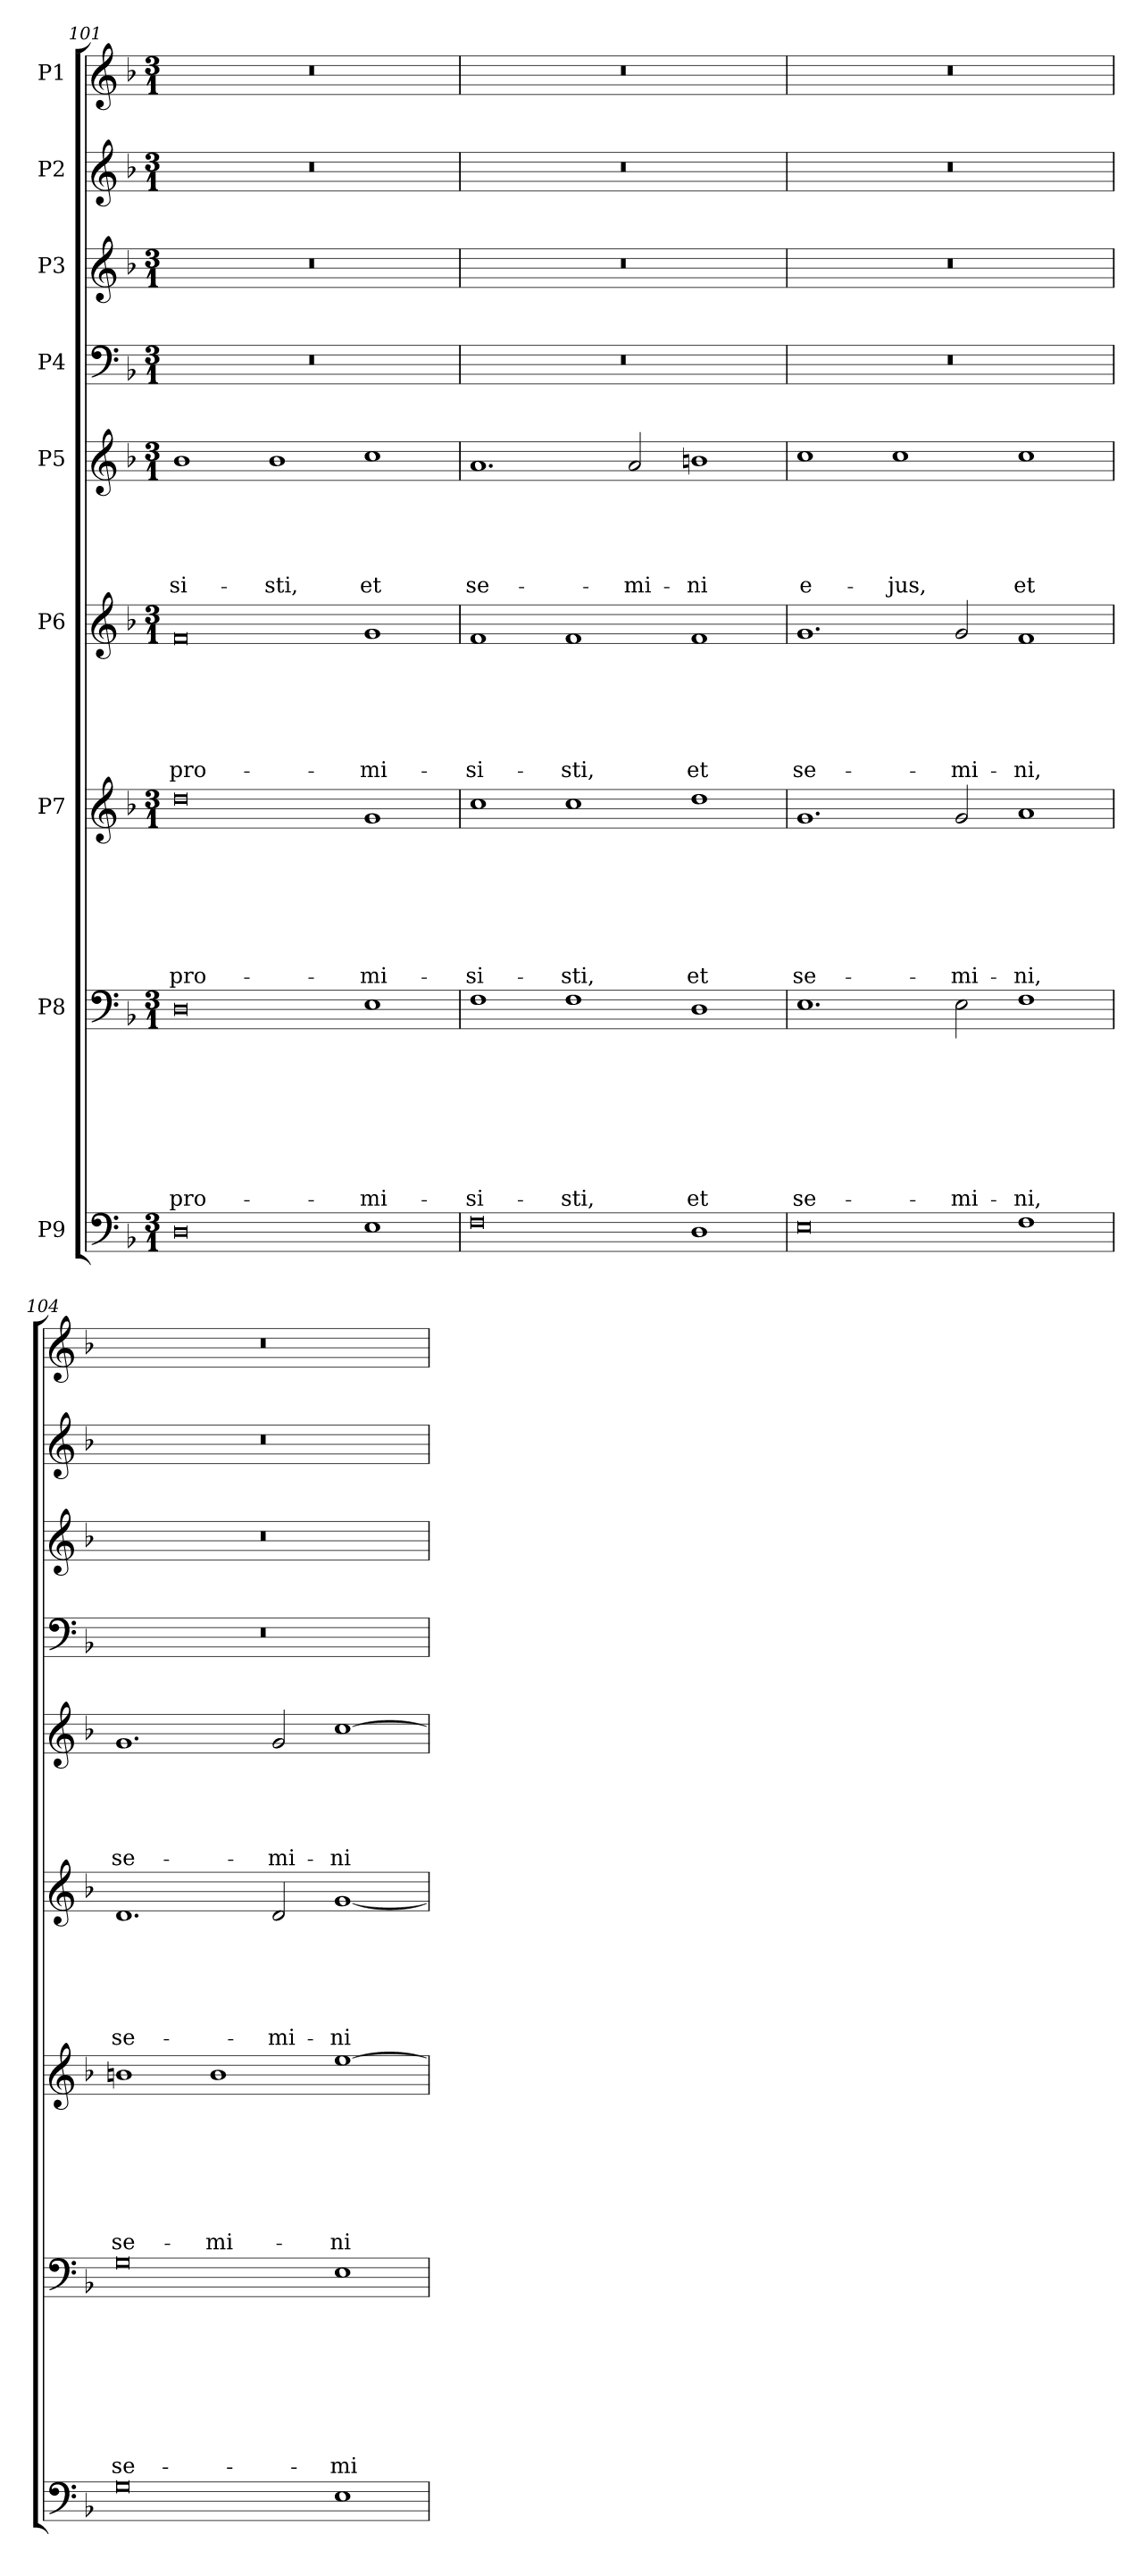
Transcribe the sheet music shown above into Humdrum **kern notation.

**kern	**kern	**text	**text	**text	**text	**text	**text	**text	**text	**kern	**text	**text	**text	**text	**text	**text	**text	**kern	**text	**text	**text	**text	**text	**text	**kern	**text	**text	**text	**text	**text	**kern	**kern	**kern	**kern
*part9	*part8	*part8	*part8	*part8	*part8	*part8	*part8	*part8	*part8	*part7	*part7	*part7	*part7	*part7	*part7	*part7	*part7	*part6	*part6	*part6	*part6	*part6	*part6	*part6	*part5	*part5	*part5	*part5	*part5	*part5	*part4	*part3	*part2	*part1
*staff9	*staff8	*staff8	*staff8	*staff8	*staff8	*staff8	*staff8	*staff8	*staff8	*staff7	*staff7	*staff7	*staff7	*staff7	*staff7	*staff7	*staff7	*staff6	*staff6	*staff6	*staff6	*staff6	*staff6	*staff6	*staff5	*staff5	*staff5	*staff5	*staff5	*staff5	*staff4	*staff3	*staff2	*staff1
*I"P9	*I"P8	*	*	*	*	*	*	*	*	*I"P7	*	*	*	*	*	*	*	*I"P6	*	*	*	*	*	*	*I"P5	*	*	*	*	*	*I"P4	*I"P3	*I"P2	*I"P1
*clefF4	*clefF4	*	*	*	*	*	*	*	*	*clefG2	*	*	*	*	*	*	*	*clefG2	*	*	*	*	*	*	*clefG2	*	*	*	*	*	*clefF4	*clefG2	*clefG2	*clefG2
*	*	*	*	*	*	*	*	*	*	*ITrd7c12	*	*	*	*	*	*	*	*	*	*	*	*	*	*	*	*	*	*	*	*	*	*ITrd7c12	*	*
*k[b-]	*k[b-]	*	*	*	*	*	*	*	*	*k[b-]	*	*	*	*	*	*	*	*k[b-]	*	*	*	*	*	*	*k[b-]	*	*	*	*	*	*k[b-]	*k[b-]	*k[b-]	*k[b-]
*F:	*F:	*	*	*	*	*	*	*	*	*F:	*	*	*	*	*	*	*	*F:	*	*	*	*	*	*	*F:	*	*	*	*	*	*F:	*F:	*F:	*F:
*M3/1	*M3/1	*	*	*	*	*	*	*	*	*M3/1	*	*	*	*	*	*	*	*M3/1	*	*	*	*	*	*	*M3/1	*	*	*	*	*	*M3/1	*M3/1	*M3/1	*M3/1
=101	=101	=101	=101	=101	=101	=101	=101	=101	=101	=101	=101	=101	=101	=101	=101	=101	=101	=101	=101	=101	=101	=101	=101	=101	=101	=101	=101	=101	=101	=101	=101	=101	=101	=101
!	!	!	!	!	!	!	!	!	!LO:LY:b	!	!	!	!	!	!	!	!LO:LY:b	!	!	!	!	!	!	!LO:LY:b	!	!	!	!	!	!LO:LY:b	!LO:N:vis=1	!LO:N:vis=1	!LO:N:vis=1	!LO:N:vis=1
0D	0D	.	.	.	.	.	.	.	pro-	0d	.	.	.	.	.	.	pro-	0f	.	.	.	.	.	pro-	1b-	.	.	.	.	-si-	0.r	0.r	0.r	0.r
!	!	!	!	!	!	!	!	!	!	!	!	!	!	!	!	!	!	!	!	!	!	!	!	!	!	!	!	!	!	!LO:LY:b	!	!	!	!
.	.	.	.	.	.	.	.	.	.	.	.	.	.	.	.	.	.	.	.	.	.	.	.	.	1b-	.	.	.	.	-sti,	.	.	.	.
!	!	!	!	!	!	!	!	!	!LO:LY:b	!	!	!	!	!	!	!	!LO:LY:b	!	!	!	!	!	!	!LO:LY:b	!	!	!	!	!	!LO:LY:b	!	!	!	!
1E	1E	.	.	.	.	.	.	.	-mi-	1G	.	.	.	.	.	.	-mi-	1g	.	.	.	.	.	-mi-	1cc	.	.	.	.	et	.	.	.	.
=102	=102	=102	=102	=102	=102	=102	=102	=102	=102	=102	=102	=102	=102	=102	=102	=102	=102	=102	=102	=102	=102	=102	=102	=102	=102	=102	=102	=102	=102	=102	=102	=102	=102	=102
!	!	!	!	!	!	!	!	!	!LO:LY:b	!	!	!	!	!	!	!	!LO:LY:b	!	!	!	!	!	!	!LO:LY:b	!	!	!	!	!	!LO:LY:b	!LO:N:vis=1	!LO:N:vis=1	!LO:N:vis=1	!LO:N:vis=1
0F	1F	.	.	.	.	.	.	.	-si-	1c	.	.	.	.	.	.	-si-	1f	.	.	.	.	.	-si-	1.a	.	.	.	.	se-	0.r	0.r	0.r	0.r
!	!	!	!	!	!	!	!	!	!LO:LY:b	!	!	!	!	!	!	!	!LO:LY:b	!	!	!	!	!	!	!LO:LY:b	!	!	!	!	!	!	!	!	!	!
.	1F	.	.	.	.	.	.	.	-sti,	1c	.	.	.	.	.	.	-sti,	1f	.	.	.	.	.	-sti,	.	.	.	.	.	.	.	.	.	.
!	!	!	!	!	!	!	!	!	!	!	!	!	!	!	!	!	!	!	!	!	!	!	!	!	!	!	!	!	!	!LO:LY:b	!	!	!	!
.	.	.	.	.	.	.	.	.	.	.	.	.	.	.	.	.	.	.	.	.	.	.	.	.	2a/	.	.	.	.	-mi-	.	.	.	.
!	!	!	!	!	!	!	!	!	!LO:LY:b	!	!	!	!	!	!	!	!LO:LY:b	!	!	!	!	!	!	!LO:LY:b	!	!	!	!	!	!LO:LY:b	!	!	!	!
1D	1D	.	.	.	.	.	.	.	et	1d	.	.	.	.	.	.	et	1f	.	.	.	.	.	et	1bn	.	.	.	.	-ni	.	.	.	.
=103	=103	=103	=103	=103	=103	=103	=103	=103	=103	=103	=103	=103	=103	=103	=103	=103	=103	=103	=103	=103	=103	=103	=103	=103	=103	=103	=103	=103	=103	=103	=103	=103	=103	=103
!	!	!	!	!	!	!	!	!	!LO:LY:b	!	!	!	!	!	!	!	!LO:LY:b	!	!	!	!	!	!	!LO:LY:b	!	!	!	!	!	!LO:LY:b	!LO:N:vis=1	!LO:N:vis=1	!LO:N:vis=1	!LO:N:vis=1
0E	1.E	.	.	.	.	.	.	.	se-	1.G	.	.	.	.	.	.	se-	1.g	.	.	.	.	.	se-	1cc	.	.	.	.	e-	0.r	0.r	0.r	0.r
!	!	!	!	!	!	!	!	!	!	!	!	!	!	!	!	!	!	!	!	!	!	!	!	!	!	!	!	!	!	!LO:LY:b	!	!	!	!
.	.	.	.	.	.	.	.	.	.	.	.	.	.	.	.	.	.	.	.	.	.	.	.	.	1cc	.	.	.	.	-jus,	.	.	.	.
!	!	!	!	!	!	!	!	!	!LO:LY:b	!	!	!	!	!	!	!	!LO:LY:b	!	!	!	!	!	!	!LO:LY:b	!	!	!	!	!	!	!	!	!	!
.	2E\	.	.	.	.	.	.	.	-mi-	2G/	.	.	.	.	.	.	-mi-	2g/	.	.	.	.	.	-mi-	.	.	.	.	.	.	.	.	.	.
!	!	!	!	!	!	!	!	!	!LO:LY:b	!	!	!	!	!	!	!	!LO:LY:b	!	!	!	!	!	!	!LO:LY:b	!	!	!	!	!	!LO:LY:b	!	!	!	!
1F	1F	.	.	.	.	.	.	.	-ni,	1A	.	.	.	.	.	.	-ni,	1f	.	.	.	.	.	-ni,	1cc	.	.	.	.	et	.	.	.	.
!!LO:PB:g=z
=104	=104	=104	=104	=104	=104	=104	=104	=104	=104	=104	=104	=104	=104	=104	=104	=104	=104	=104	=104	=104	=104	=104	=104	=104	=104	=104	=104	=104	=104	=104	=104	=104	=104	=104
!	!	!	!	!	!	!	!	!	!LO:LY:b	!	!	!	!	!	!	!	!LO:LY:b	!	!	!	!	!	!	!LO:LY:b	!	!	!	!	!	!LO:LY:b	!LO:N:vis=1	!LO:N:vis=1	!LO:N:vis=1	!LO:N:vis=1
0G	0G	.	.	.	.	.	.	.	se-	1Bn	.	.	.	.	.	.	se-	1.d	.	.	.	.	.	se-	1.g	.	.	.	.	se-	0.r	0.r	0.r	0.r
!	!	!	!	!	!	!	!	!	!	!	!	!	!	!	!	!	!LO:LY:b	!	!	!	!	!	!	!	!	!	!	!	!	!	!	!	!	!
.	.	.	.	.	.	.	.	.	.	1B	.	.	.	.	.	.	-mi-	.	.	.	.	.	.	.	.	.	.	.	.	.	.	.	.	.
!	!	!	!	!	!	!	!	!	!	!	!	!	!	!	!	!	!	!	!	!	!	!	!	!LO:LY:b	!	!	!	!	!	!LO:LY:b	!	!	!	!
.	.	.	.	.	.	.	.	.	.	.	.	.	.	.	.	.	.	2d/	.	.	.	.	.	-mi-	2g/	.	.	.	.	-mi-	.	.	.	.
!	!	!	!	!	!	!	!	!	!LO:LY:b	!	!	!	!	!	!	!	!LO:LY:b	!	!	!	!	!	!	!LO:LY:b	!	!	!	!	!	!LO:LY:b	!	!	!	!
1E	1E	.	.	.	.	.	.	.	-mi-	[>1e	.	.	.	.	.	.	-ni	[<1g	.	.	.	.	.	-ni	[>1cc	.	.	.	.	-ni	.	.	.	.
=	=	=	=	=	=	=	=	=	=	=	=	=	=	=	=	=	=	=	=	=	=	=	=	=	=	=	=	=	=	=	=	=	=	=
*-	*-	*-	*-	*-	*-	*-	*-	*-	*-	*-	*-	*-	*-	*-	*-	*-	*-	*-	*-	*-	*-	*-	*-	*-	*-	*-	*-	*-	*-	*-	*-	*-	*-	*-
